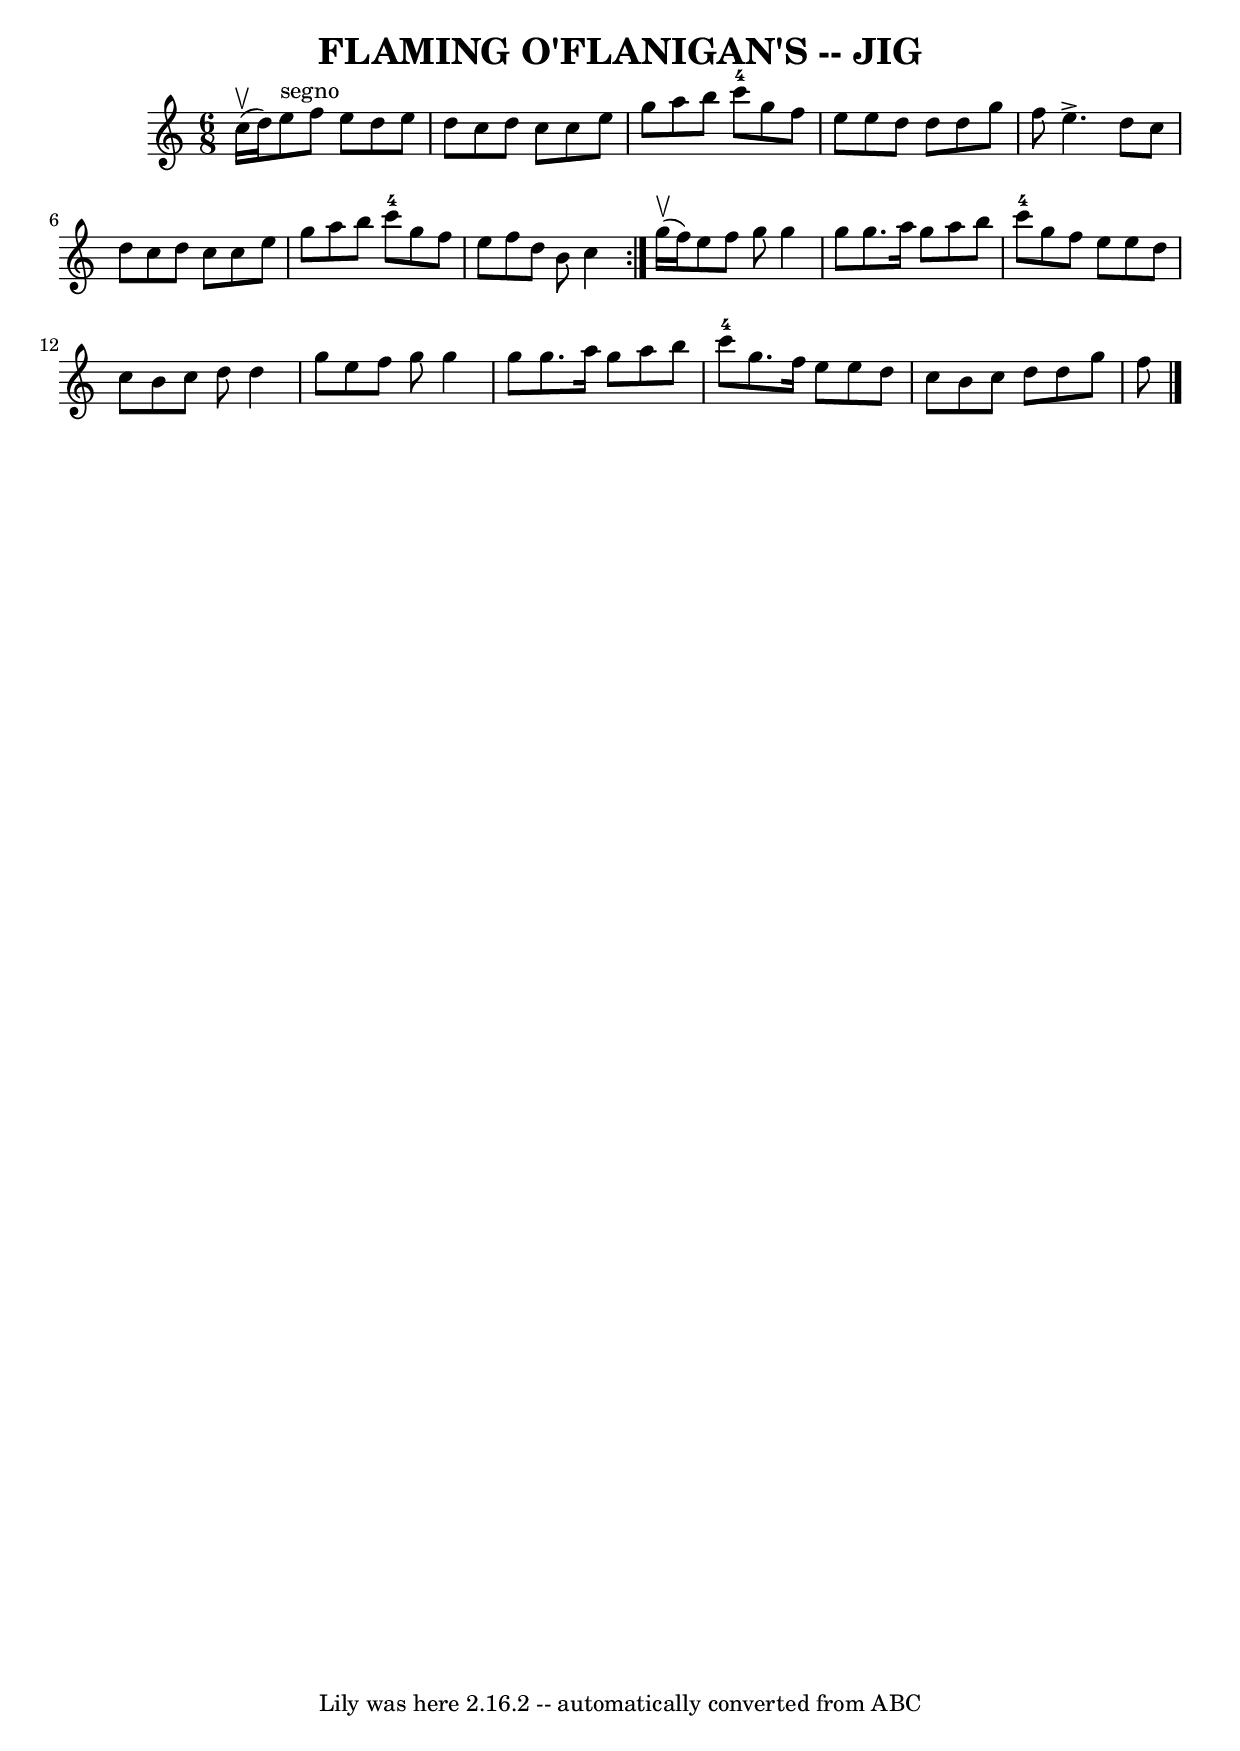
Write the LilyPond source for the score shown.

\version "2.16.2"
\include "Mammoth.ily"
\header {
  %% book = "Ryan's Mammoth Collection of Fiddle Tunes"
  crossRefNumber = "1"
  footnotes = ""
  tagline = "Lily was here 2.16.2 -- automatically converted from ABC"
  title = "FLAMING O'FLANIGAN'S -- JIG"

}
voicedefault =  {



  \repeat volta 2 {

    \time 6/8 
    \key c \major c''16 (^\upbow d''16)         |
    e''8 
    ^"segno" f''8 e''8 d''8 e''8 d''8    |
    c''8 d''8    
    c''8 c''8 e''8 g''8    |
    a''8 b''8 c'''8-4 g''8    
    f''8 e''8    |
    e''8 d''8 d''8 d''8 g''8 f''8        
    |
    e''4.^\accent d''8 c''8 d''8    |
    c''8 d''8    
    c''8 c''8 e''8 g''8    |
    a''8 b''8 c'''8-4 g''8    
    f''8 e''8    |
    f''8 d''8 b'8 c''4    
  } g''16 
  (^\upbow f''16)       |
  e''8 f''8 g''8 g''4 g''8    
  |
  g''8. a''16 g''8 a''8 b''8 c'''8-4   |
  
  g''8 f''8 e''8 e''8 d''8 c''8    |
  b'8 c''8 d''8  
  d''4 g''8        |
  e''8 f''8 g''8 g''4 g''8    
  |
  g''8. a''16 g''8 a''8 b''8 c'''8-4   |
  
  g''8. f''16 e''8 e''8 d''8 c''8    |
  b'8 c''8    
  d''8 d''8 g''8 f''8    <<   \bar "|."  >>   

}

\score{
  <<

    \context Staff="default"
    {
      \voicedefault 
      
    }

  >>
  \layout {
    
  }
  \midi {
  }

}
